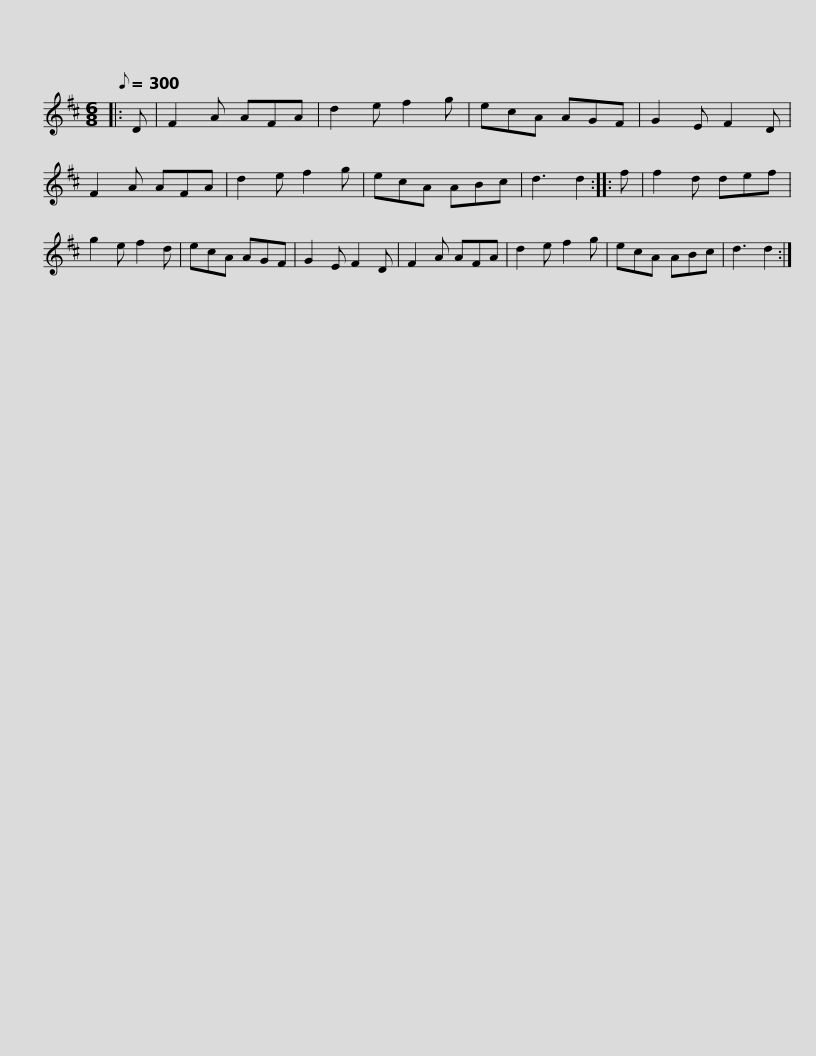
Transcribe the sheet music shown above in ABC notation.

X:1
L:1/8
Q:1/8=300
M:6/8
I:linebreak $
K:none
V:1 treble transpose="8 "
V:1
[K:D]|: D | F2 A AFA | d2 e f2 g | ecA AGF | G2 E F2 D | %5
 F2 A AFA | d2 e f2 g | ecA ABc | d3 d2 ::$ f | %10
 f2 d def | g2 e f2 d | ecA AGF | G2 E F2 D | F2 A AFA | %15
 d2 e f2 g | ecA ABc | d3 d2 :| %18
